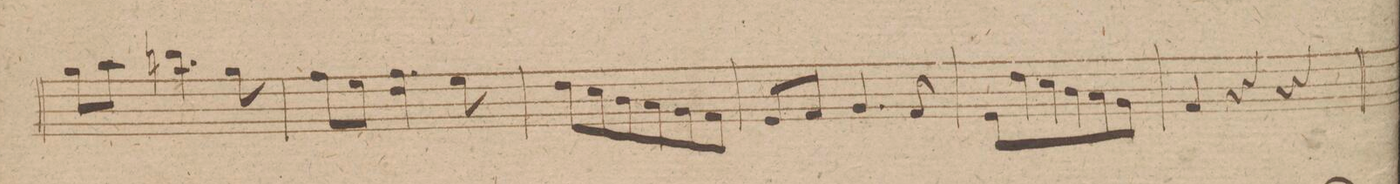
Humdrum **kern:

**kern	**dynam
*I"Viola	*
*clefC3	*
*k[f#c#g#d#]	*
*M3/4	*
*Xtremolo	*
8aL	.
8bJ	.
4.ccn	.
8a	.
=155	=155
8g#L	.
8f#J	.
4.g# 4.e	.
8f#	.
=156	=156
8eL	.
8d#	.
8c#	.
8B	.
8A	.
8G#J	.
=157	=157
8F#L	.
8G#J	.
4.A	.
8G#	.
=158	=158
8F#L\	.
8e	.
8d#	.
8c#	.
8B	.
8AJ	.
=159	=159
4G#	.
4r	.
4r	.
=160	=160
*-	*-
